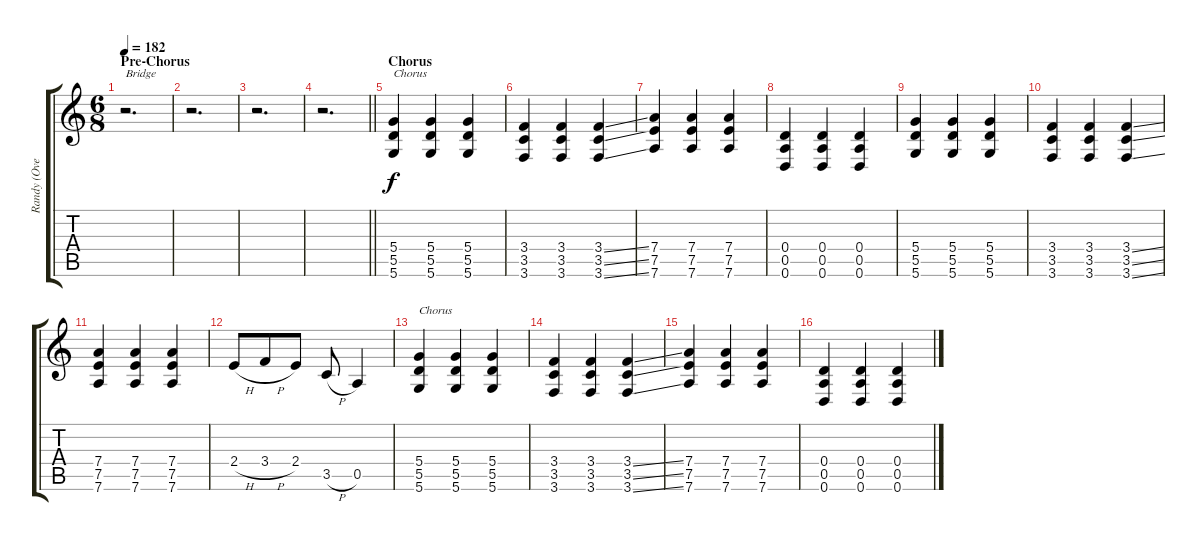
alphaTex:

\track ("Randy (Overdriven Guitar)" "Randy (Ove") {instrument overdrivenguitar}
\staff {score tabs}
\tuning (E4 B3 G3 D3 A2 D2) {hide}
\ts (6 8)
\section ("" "Pre-Chorus")
\tempo 182
\clef g2
\ks c
r.2{d txt "Bridge" dy f} |
r.2{d} |
r.2{d} |
\barLineRight lightlight
r.2{d} |
\section ("" "Chorus")
(5.4 5.5 5.6).4{txt "Chorus"} (5.4 5.5 5.6).4 (5.4 5.5 5.6).4 |
(3.4 3.5 3.6).4 (3.4 3.5 3.6).4 (3.4{ss} 3.5{ss} 3.6{ss}).4 |
(7.4 7.5 7.6).4 (7.4 7.5 7.6).4 (7.4 7.5 7.6).4 |
(0.4 0.5 0.6).4 (0.4 0.5 0.6).4 (0.4 0.5 0.6).4 |
(5.4 5.5 5.6).4 (5.4 5.5 5.6).4 (5.4 5.5 5.6).4 |
(3.4 3.5 3.6).4 (3.4 3.5 3.6).4 (3.4{ss} 3.5{ss} 3.6{ss}).4 |
(7.4 7.5 7.6).4 (7.4 7.5 7.6).4 (7.4 7.5 7.6).4 |
2.4{h}.8 3.4{h}.8 2.4.8 3.5{h}.8 0.5.4 |
(5.4 5.5 5.6).4{txt "Chorus"} (5.4 5.5 5.6).4 (5.4 5.5 5.6).4 |
(3.4 3.5 3.6).4 (3.4 3.5 3.6).4 (3.4{ss} 3.5{ss} 3.6{ss}).4 |
(7.4 7.5 7.6).4 (7.4 7.5 7.6).4 (7.4 7.5 7.6).4 |
(0.4 0.5 0.6).4 (0.4 0.5 0.6).4 (0.4 0.5 0.6).4
